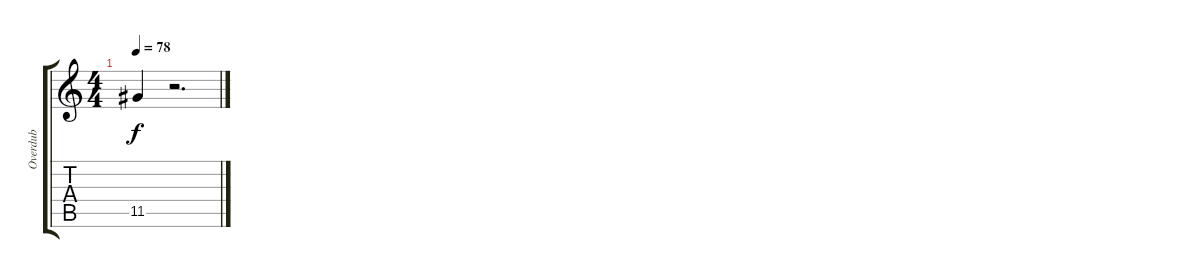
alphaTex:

\track ("Overdub" "Overdub") {instrument fretlessbass}
\staff {score tabs}
\tuning (E4 B3 G3 D3 A2 E2) {hide}
\ts (4 4)
\tempo 78
\clef g2
\ks c
11.5{t}.4{dy f} r.2{d}
